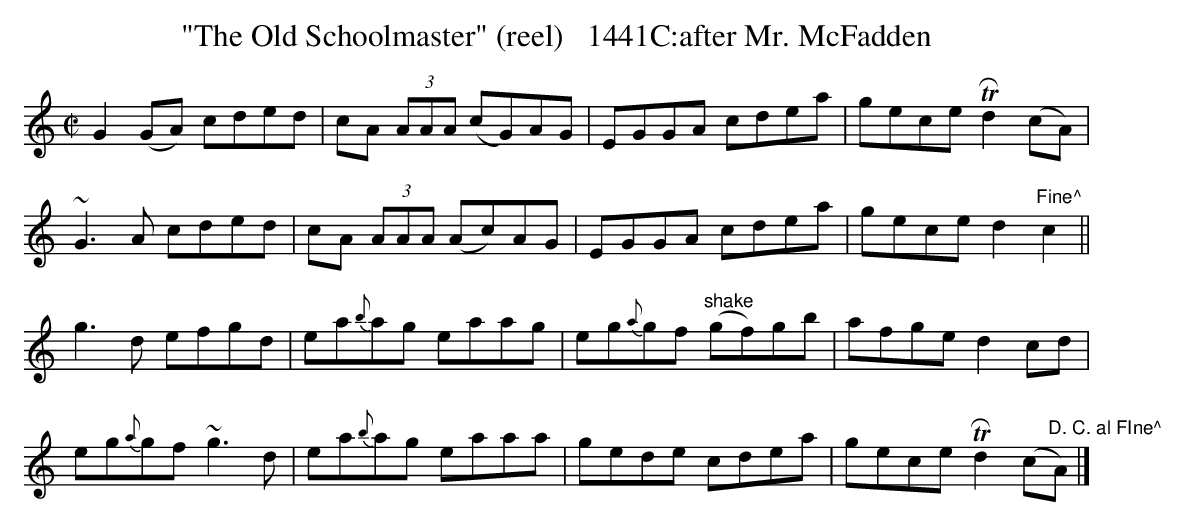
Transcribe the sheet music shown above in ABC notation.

X:1
T:"The Old Schoolmaster" (reel)   1441C:after Mr. McFadden
BRENNAN July 2003 (HTTP://WWW.SOSYOURMOM.COM)
M:C|
L:1/8
K:C
G2(GA) cded|cA (3AAA (cG)AG|EGGA cdea|gece TRd2(cA)|
~G3A cded|cA (3AAA (Ac)AG|EGGA cdea|gece d2"Fine^"c2||
g3d efgd|ea{b}ag eaag|eg{a}gf "^shake"(gf)gb|afge d2cd|
eg{a}gf ~g3d|ea{b}ag eaaa|gede cdea|gece TRd2(c"D. C. al FIne^"A)|]
